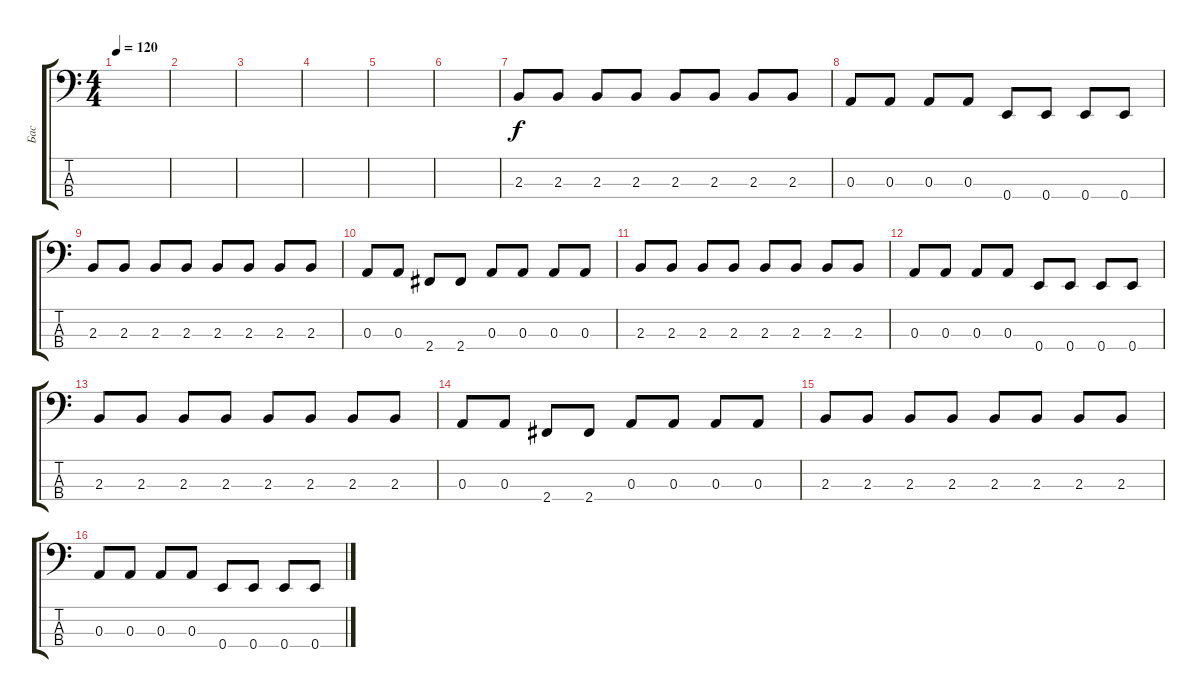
\track ("Бас" "Бас") {instrument electricbassfinger}
\staff {score tabs}
\tuning (G2 D2 A1 E1) {hide}
\ts (4 4)
\tempo 120
\clef f4
\ks c
|
|
|
|
|
|
2.3.8 2.3.8 2.3.8 2.3.8 2.3.8 2.3.8 2.3.8 2.3.8 |
0.3.8 0.3.8 0.3.8 0.3.8 0.4.8 0.4.8 0.4.8 0.4.8 |
2.3.8 2.3.8 2.3.8 2.3.8 2.3.8 2.3.8 2.3.8 2.3.8 |
0.3.8 0.3.8 2.4.8 2.4.8 0.3.8 0.3.8 0.3.8 0.3.8 |
2.3.8 2.3.8 2.3.8 2.3.8 2.3.8 2.3.8 2.3.8 2.3.8 |
0.3.8 0.3.8 0.3.8 0.3.8 0.4.8 0.4.8 0.4.8 0.4.8 |
2.3.8 2.3.8 2.3.8 2.3.8 2.3.8 2.3.8 2.3.8 2.3.8 |
0.3.8 0.3.8 2.4.8 2.4.8 0.3.8 0.3.8 0.3.8 0.3.8 |
2.3.8 2.3.8 2.3.8 2.3.8 2.3.8 2.3.8 2.3.8 2.3.8 |
0.3.8 0.3.8 0.3.8 0.3.8 0.4.8 0.4.8 0.4.8 0.4.8
